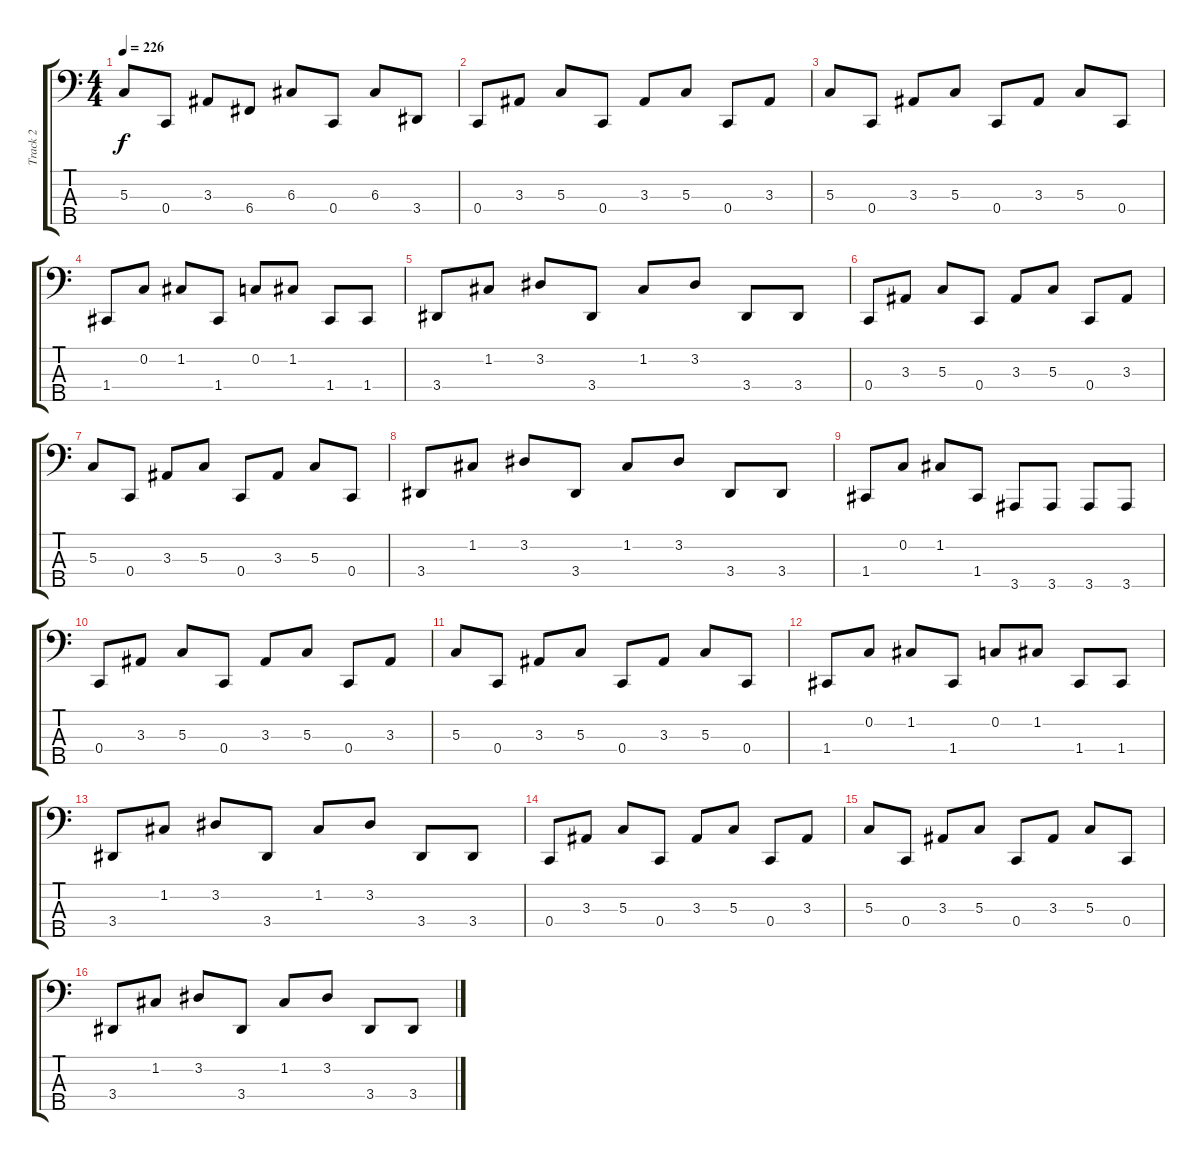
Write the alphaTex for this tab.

\track ("Track 2" "Track 2") {instrument electricbasspick}
\staff {score tabs}
\tuning (F2 C2 G1 C1 G0) {hide}
\ts (4 4)
\tempo 226
\clef f4
\ks c
5.3.8{dy f} 0.4.8 3.3.8 6.4.8 6.3.8 0.4.8 6.3.8 3.4.8 |
0.4.8 3.3.8 5.3.8 0.4.8 3.3.8 5.3.8 0.4.8 3.3.8 |
5.3.8 0.4.8 3.3.8 5.3.8 0.4.8 3.3.8 5.3.8 0.4.8 |
1.4.8 0.2.8 1.2.8 1.4.8 0.2.8 1.2.8 1.4.8 1.4.8 |
3.4.8 1.2.8 3.2.8 3.4.8 1.2.8 3.2.8 3.4.8 3.4.8 |
0.4.8 3.3.8 5.3.8 0.4.8 3.3.8 5.3.8 0.4.8 3.3.8 |
5.3.8 0.4.8 3.3.8 5.3.8 0.4.8 3.3.8 5.3.8 0.4.8 |
3.4.8 1.2.8 3.2.8 3.4.8 1.2.8 3.2.8 3.4.8 3.4.8 |
1.4.8 0.2.8 1.2.8 1.4.8 3.5.8 3.5.8 3.5.8 3.5.8 |
0.4.8 3.3.8 5.3.8 0.4.8 3.3.8 5.3.8 0.4.8 3.3.8 |
5.3.8 0.4.8 3.3.8 5.3.8 0.4.8 3.3.8 5.3.8 0.4.8 |
1.4.8 0.2.8 1.2.8 1.4.8 0.2.8 1.2.8 1.4.8 1.4.8 |
3.4.8 1.2.8 3.2.8 3.4.8 1.2.8 3.2.8 3.4.8 3.4.8 |
0.4.8 3.3.8 5.3.8 0.4.8 3.3.8 5.3.8 0.4.8 3.3.8 |
5.3.8 0.4.8 3.3.8 5.3.8 0.4.8 3.3.8 5.3.8 0.4.8 |
3.4.8 1.2.8 3.2.8 3.4.8 1.2.8 3.2.8 3.4.8 3.4.8
